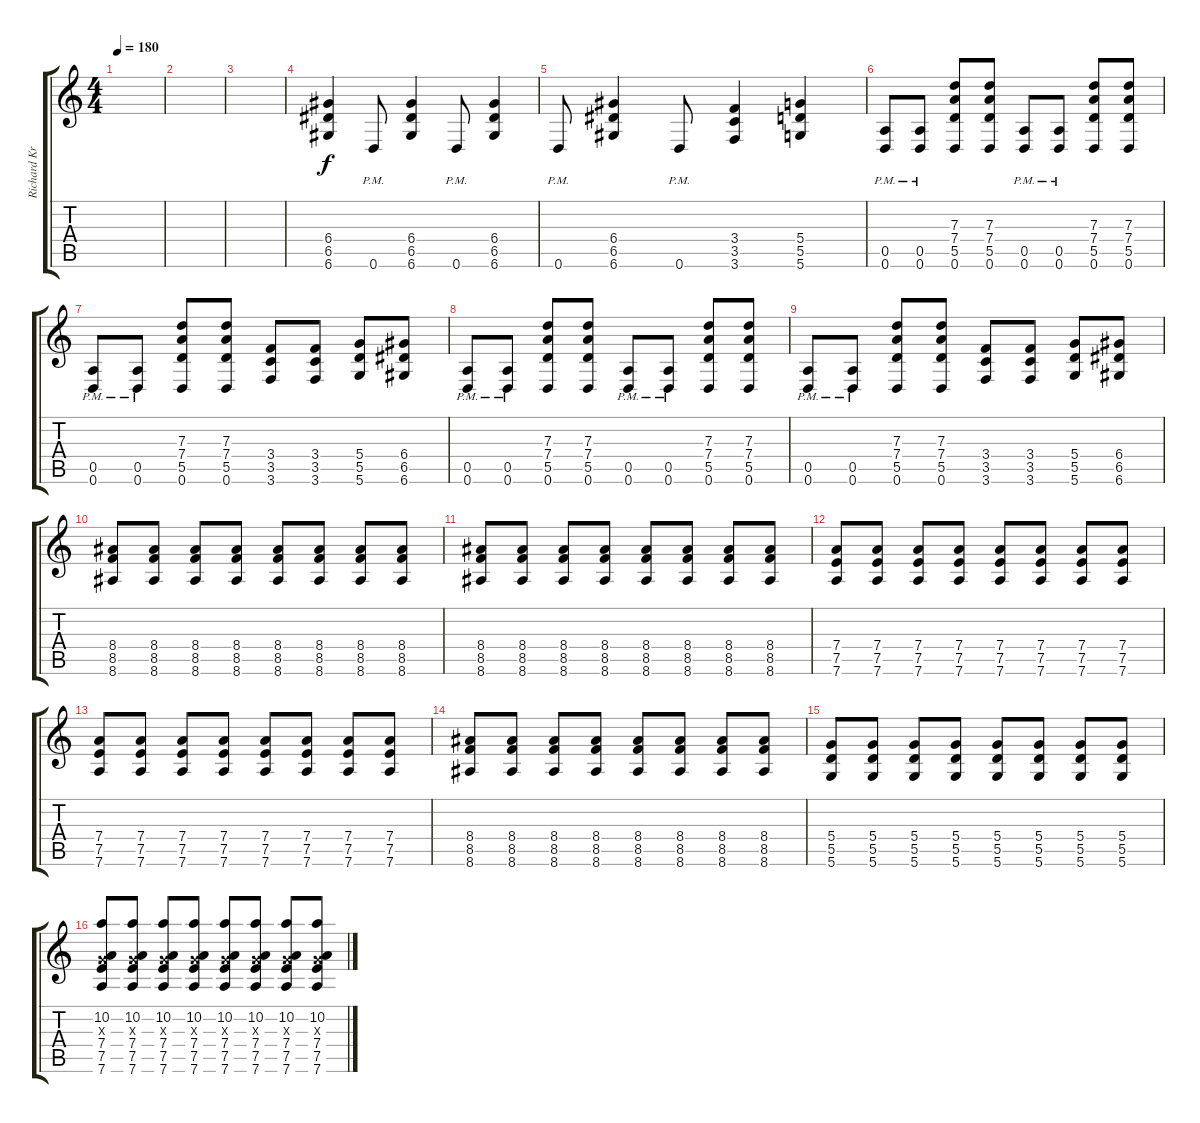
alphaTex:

\track ("Richard Kruspe" "Richard Kr") {instrument distortionguitar}
\staff {score tabs}
\tuning (E4 B3 G3 D3 A2 D2) {hide}
\ts (4 4)
\tempo 180
\clef g2
\ks c
|
|
|
(6.4 6.5 6.6).4 0.6{pm}.8 (6.4 6.5 6.6).4 0.6{pm}.8 (6.4 6.5 6.6).4 |
0.6{pm}.8 (6.4 6.5 6.6).4 0.6{pm}.8 (3.4 3.5 3.6).4 (5.4 5.5 5.6).4 |
(0.5{pm} 0.6{pm}).8 (0.5{pm} 0.6{pm}).8 (7.3 7.4 5.5 0.6).8 (7.3 7.4 5.5 0.6).8 (0.5{pm} 0.6{pm}).8 (0.5{pm} 0.6{pm}).8 (7.3 7.4 5.5 0.6).8 (7.3 7.4 5.5 0.6).8 |
(0.5{pm} 0.6{pm}).8 (0.5{pm} 0.6{pm}).8 (7.3 7.4 5.5 0.6).8 (7.3 7.4 5.5 0.6).8 (3.4 3.5 3.6).8 (3.4 3.5 3.6).8 (5.4 5.5 5.6).8 (6.4 6.5 6.6).8 |
(0.5{pm} 0.6{pm}).8 (0.5{pm} 0.6{pm}).8 (7.3 7.4 5.5 0.6).8 (7.3 7.4 5.5 0.6).8 (0.5{pm} 0.6{pm}).8 (0.5{pm} 0.6{pm}).8 (7.3 7.4 5.5 0.6).8 (7.3 7.4 5.5 0.6).8 |
(0.5{pm} 0.6{pm}).8 (0.5{pm} 0.6{pm}).8 (7.3 7.4 5.5 0.6).8 (7.3 7.4 5.5 0.6).8 (3.4 3.5 3.6).8 (3.4 3.5 3.6).8 (5.4 5.5 5.6).8 (6.4 6.5 6.6).8 |
(8.4 8.5 8.6).8 (8.4 8.5 8.6).8 (8.4 8.5 8.6).8 (8.4 8.5 8.6).8 (8.4 8.5 8.6).8 (8.4 8.5 8.6).8 (8.4 8.5 8.6).8 (8.4 8.5 8.6).8 |
(8.4 8.5 8.6).8 (8.4 8.5 8.6).8 (8.4 8.5 8.6).8 (8.4 8.5 8.6).8 (8.4 8.5 8.6).8 (8.4 8.5 8.6).8 (8.4 8.5 8.6).8 (8.4 8.5 8.6).8 |
(7.4 7.5 7.6).8 (7.4 7.5 7.6).8 (7.4 7.5 7.6).8 (7.4 7.5 7.6).8 (7.4 7.5 7.6).8 (7.4 7.5 7.6).8 (7.4 7.5 7.6).8 (7.4 7.5 7.6).8 |
(7.4 7.5 7.6).8 (7.4 7.5 7.6).8 (7.4 7.5 7.6).8 (7.4 7.5 7.6).8 (7.4 7.5 7.6).8 (7.4 7.5 7.6).8 (7.4 7.5 7.6).8 (7.4 7.5 7.6).8 |
(8.4 8.5 8.6).8 (8.4 8.5 8.6).8 (8.4 8.5 8.6).8 (8.4 8.5 8.6).8 (8.4 8.5 8.6).8 (8.4 8.5 8.6).8 (8.4 8.5 8.6).8 (8.4 8.5 8.6).8 |
(5.4 5.5 5.6).8 (5.4 5.5 5.6).8 (5.4 5.5 5.6).8 (5.4 5.5 5.6).8 (5.4 5.5 5.6).8 (5.4 5.5 5.6).8 (5.4 5.5 5.6).8 (5.4 5.5 5.6).8 |
(10.2 0.3{x} 7.4 7.5 7.6).8 (10.2 0.3{x} 7.4 7.5 7.6).8 (10.2 0.3{x} 7.4 7.5 7.6).8 (10.2 0.3{x} 7.4 7.5 7.6).8 (10.2 0.3{x} 7.4 7.5 7.6).8 (10.2 0.3{x} 7.4 7.5 7.6).8 (10.2 0.3{x} 7.4 7.5 7.6).8 (10.2 0.3{x} 7.4 7.5 7.6).8
